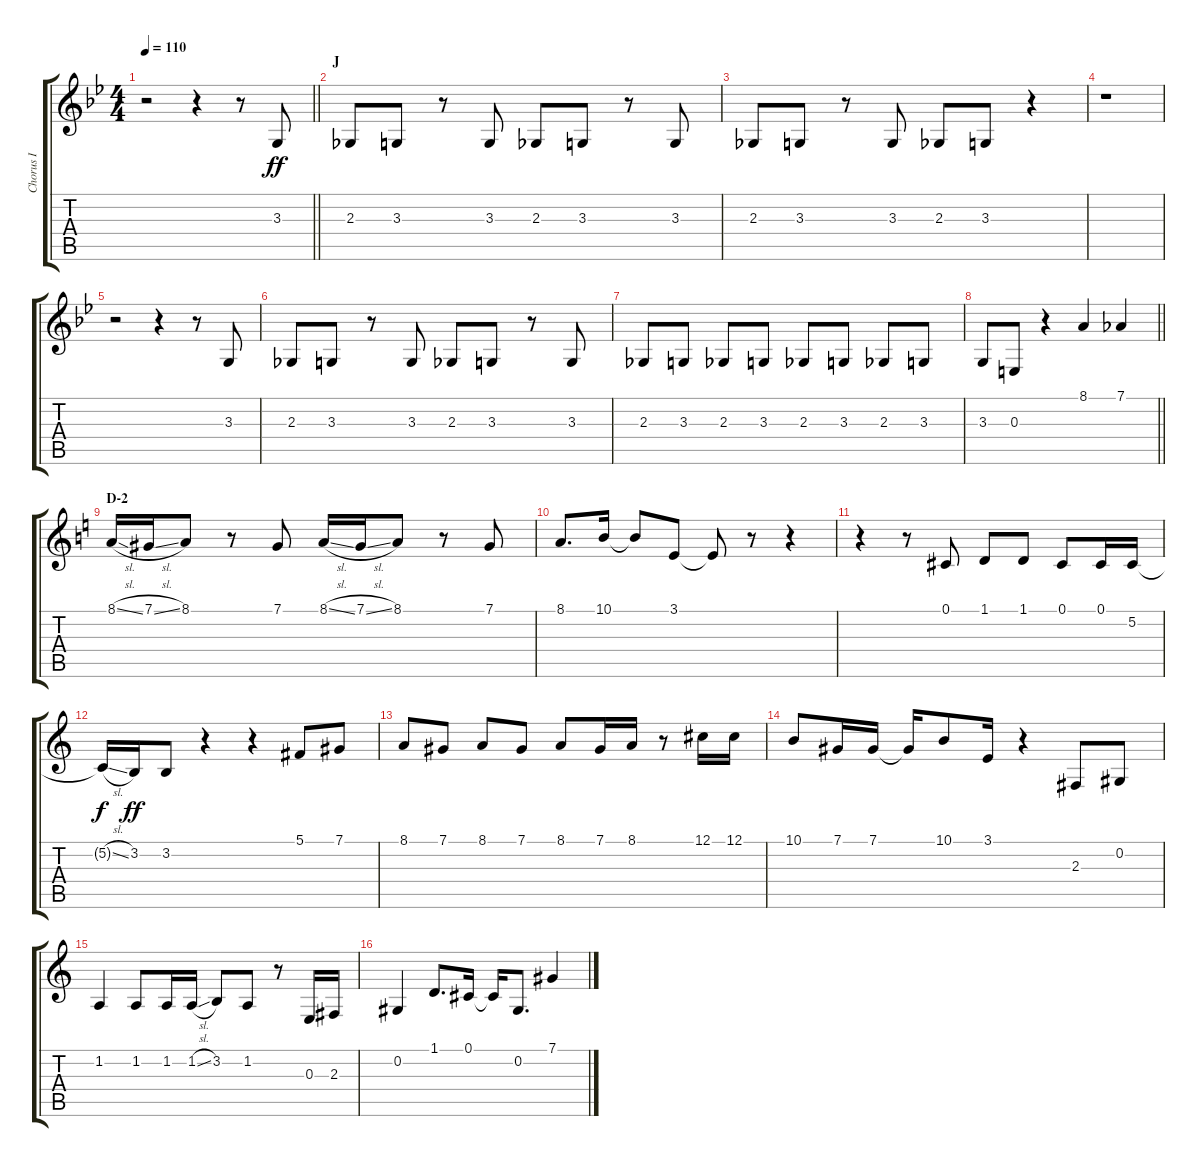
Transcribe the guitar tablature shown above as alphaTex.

\track ("Chorus I" "Chorus I") {instrument voiceoohs}
\staff {score tabs}
\tuning (Db4 Ab3 E3 B2 Gb2 B1) {hide}
\ts (4 4)
\tempo 110
\clef g2
\barLineRight lightlight
\ks bb
r.2{dy ff} r.4 r.8 3.3.8 |
\section ("" "J")
2.3.8 3.3.8 r.8 3.3.8 2.3.8 3.3.8 r.8 3.3.8 |
2.3.8 3.3.8 r.8 3.3.8 2.3.8 3.3.8 r.4 |
r.1 |
r.2 r.4 r.8 3.3.8 |
2.3.8 3.3.8 r.8 3.3.8 2.3.8 3.3.8 r.8 3.3.8 |
2.3.8 3.3.8 2.3.8 3.3.8 2.3.8 3.3.8 2.3.8 3.3.8 |
\barLineRight lightlight
3.3.8 0.3.8 r.4 8.1.4 7.1.4 |
\section ("" "D-2")
\ks c
8.1{sl}.16 7.1{sl}.16 8.1.8 r.8 7.1.8 8.1{sl}.16 7.1{sl}.16 8.1.8 r.8 7.1.8 |
8.1.8{d} 10.1.16 10.1{t}.8 3.1.8 3.1{t}.8 r.8 r.4 |
r.4 r.8 0.1.8 1.1.8 1.1.8 0.1.8 0.1.16 5.2.16 |
5.2{sl t}.16{dy f} 3.2.16{dy ff} 3.2.8 r.4 r.4 5.1.8 7.1.8 |
8.1.8 7.1.8 8.1.8 7.1.8 8.1.8 7.1.16 8.1.16 r.8 12.1.16 12.1.16 |
10.1.8 7.1.16 7.1.16 7.1{t}.16 10.1.8 3.1.16 r.4 2.3.8 0.2.8 |
1.2.4 1.2.8 1.2.16 1.2{sl}.16 3.2.8 1.2.8 r.8 0.3.16 2.3.16 |
0.2.4 1.1.8{d} 0.1.16 0.1{t}.16 0.2.8{d} 7.1.4
